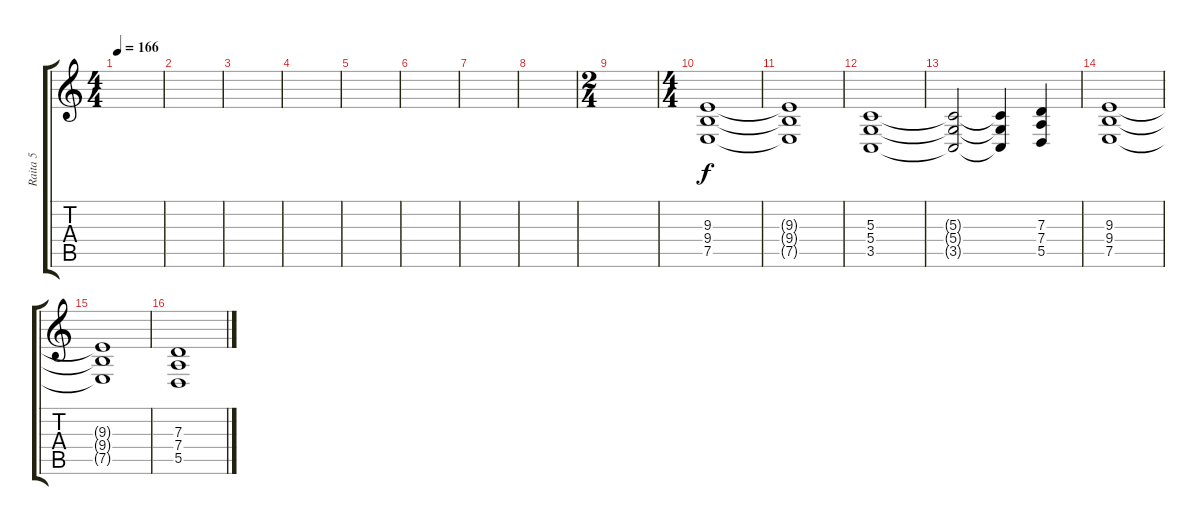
\track ("Raita 5" "Raita 5") {instrument synthbrass1}
\staff {score tabs}
\tuning (E4 B3 G3 D3 A2 E2) {hide}
\ts (4 4)
\tempo 166
\clef g2
\ks c
|
|
|
|
|
|
|
|
\ts (2 4)
|
\ts (4 4)
(9.3 9.4 7.5).1 |
(9.3{t} 9.4{t} 7.5{t}).1 |
(5.3 5.4 3.5).1 |
(5.3{t} 5.4{t} 3.5{t}).2 (5.3{t} 5.4{t} 3.5{t}).4 (7.3 7.4 5.5).4 |
(9.3 9.4 7.5).1 |
(9.3{t} 9.4{t} 7.5{t}).1 |
(7.3 7.4 5.5).1
